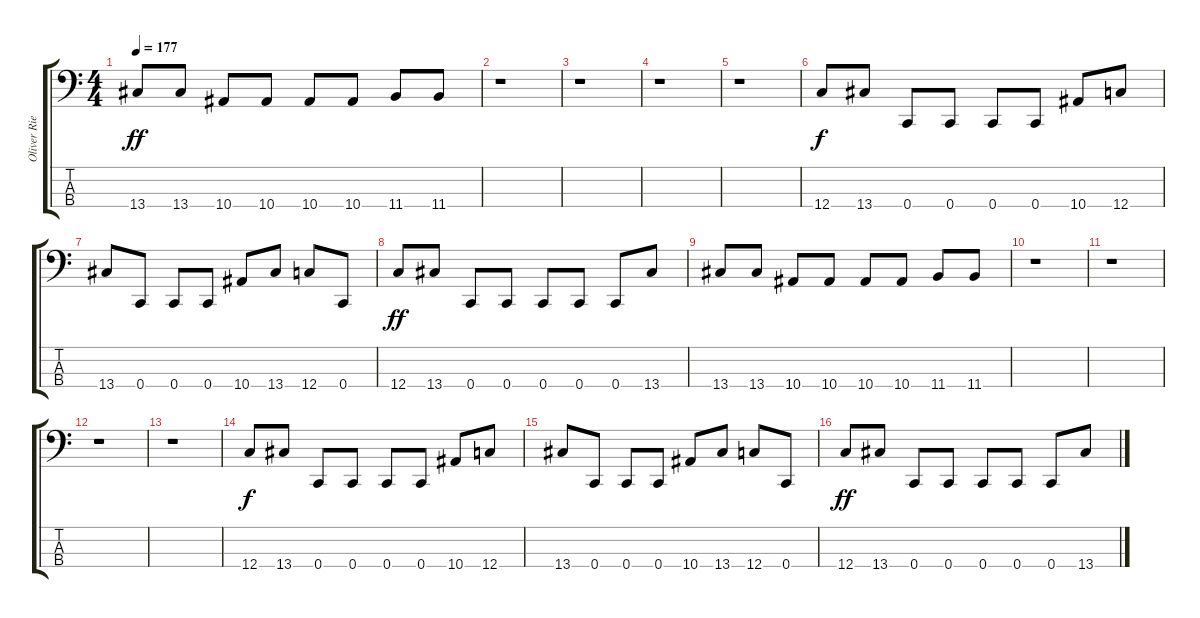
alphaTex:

\track ("Oliver Riedel [bass]" "Oliver Rie") {instrument electricbassfinger}
\staff {score tabs}
\tuning (F2 C2 G1 C1) {hide}
\ts (4 4)
\tempo 177
\clef f4
\ks c
13.4.8{dy ff} 13.4.8 10.4.8 10.4.8 10.4.8 10.4.8 11.4.8 11.4.8 |
r.1 |
r.1 |
r.1 |
r.1 |
12.4.8{dy f} 13.4.8 0.4.8 0.4.8 0.4.8 0.4.8 10.4.8 12.4.8 |
13.4.8 0.4.8 0.4.8 0.4.8 10.4.8 13.4.8 12.4.8 0.4.8 |
12.4.8{dy ff} 13.4.8 0.4.8 0.4.8 0.4.8 0.4.8 0.4.8 13.4.8 |
13.4.8 13.4.8 10.4.8 10.4.8 10.4.8 10.4.8 11.4.8 11.4.8 |
r.1 |
r.1 |
r.1 |
r.1 |
12.4.8{dy f} 13.4.8 0.4.8 0.4.8 0.4.8 0.4.8 10.4.8 12.4.8 |
13.4.8 0.4.8 0.4.8 0.4.8 10.4.8 13.4.8 12.4.8 0.4.8 |
12.4.8{dy ff} 13.4.8 0.4.8 0.4.8 0.4.8 0.4.8 0.4.8 13.4.8
